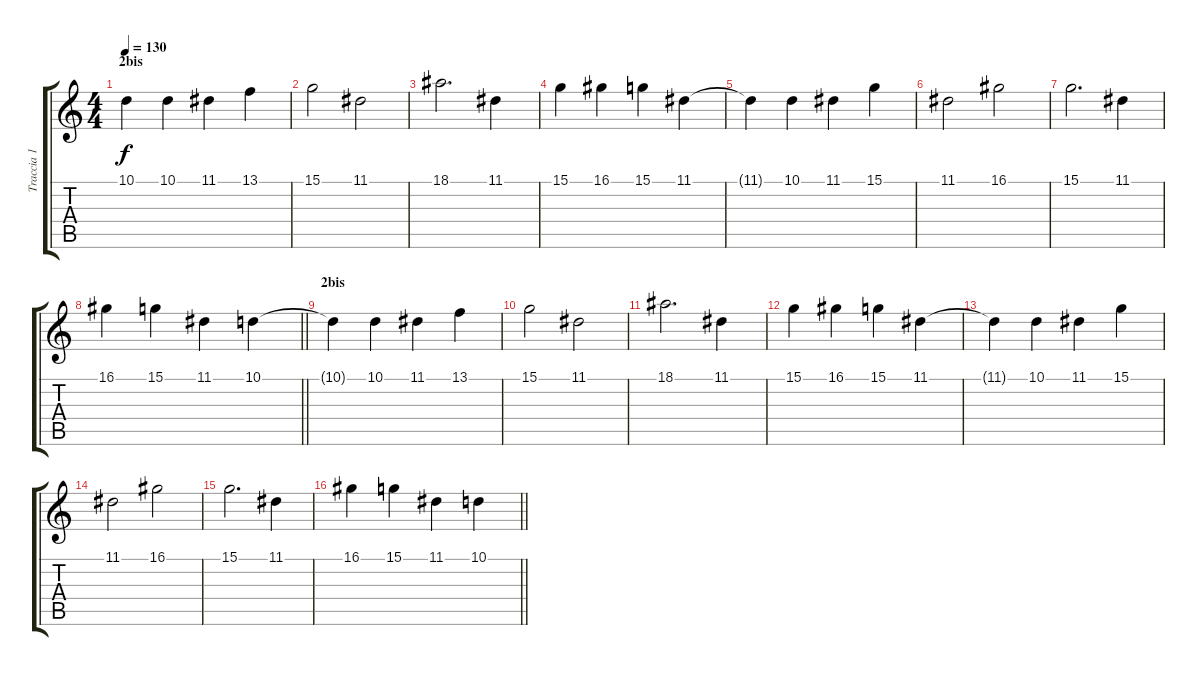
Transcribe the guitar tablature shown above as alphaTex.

\track ("Traccia 1" "Traccia 1") {instrument acousticgrandpiano}
\staff {score tabs}
\tuning (E4 B3 G3 D3 A2 E2) {hide}
\ts (4 4)
\section ("" "2bis")
\tempo 130
\clef g2
\ks c
10.1{t}.4{dy f} 10.1.4 11.1.4 13.1.4 |
15.1.2 11.1.2 |
18.1.2{d} 11.1.4 |
15.1.4 16.1.4 15.1.4 11.1.4 |
11.1{t}.4 10.1.4 11.1.4 15.1.4 |
11.1.2 16.1.2 |
15.1.2{d} 11.1.4 |
\barLineRight lightlight
16.1.4 15.1.4 11.1.4 10.1.4 |
\section ("" "2bis")
10.1{t}.4 10.1.4 11.1.4 13.1.4 |
15.1.2 11.1.2 |
18.1.2{d} 11.1.4 |
15.1.4 16.1.4 15.1.4 11.1.4 |
11.1{t}.4 10.1.4 11.1.4 15.1.4 |
11.1.2 16.1.2 |
15.1.2{d} 11.1.4 |
\barLineRight lightlight
16.1.4 15.1.4 11.1.4 10.1.4
